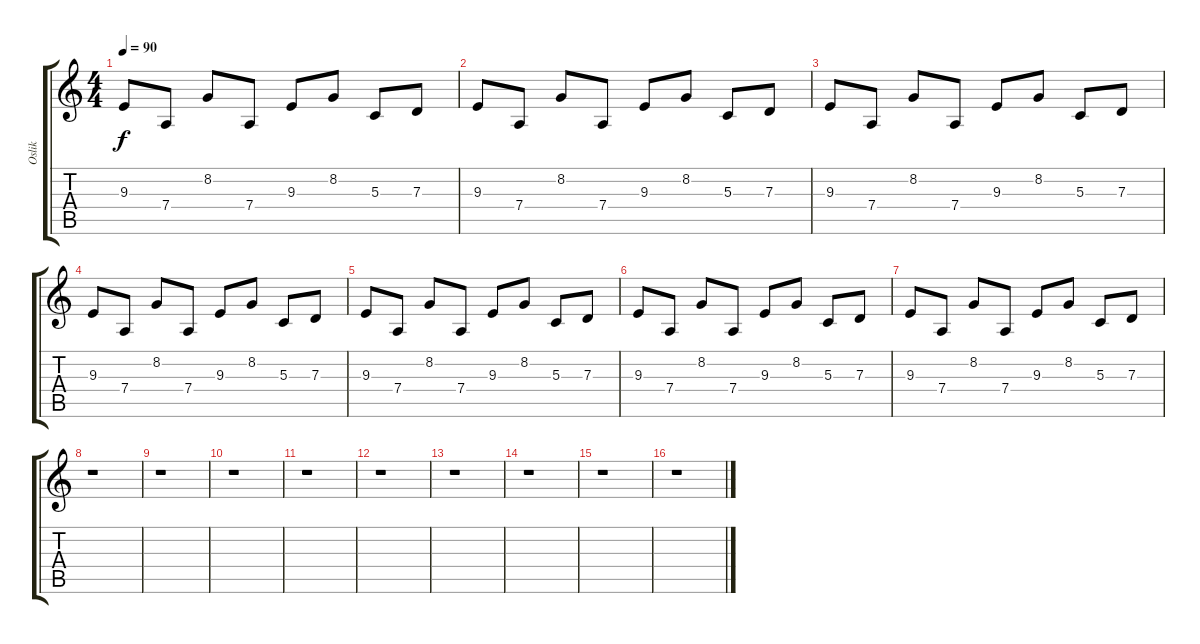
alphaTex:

\track ("Oslik" "Oslik") {instrument lead2sawtooth}
\staff {score tabs}
\tuning (E4 B3 G3 D3 A2 E2) {hide}
\ts (4 4)
\tempo 90
\clef g2
\ks c
9.3.8{dy f} 7.4.8 8.2.8 7.4.8 9.3.8 8.2.8 5.3.8 7.3.8 |
9.3.8 7.4.8 8.2.8 7.4.8 9.3.8 8.2.8 5.3.8 7.3.8 |
9.3.8 7.4.8 8.2.8 7.4.8 9.3.8 8.2.8 5.3.8 7.3.8 |
9.3.8 7.4.8 8.2.8 7.4.8 9.3.8 8.2.8 5.3.8 7.3.8 |
9.3.8 7.4.8 8.2.8 7.4.8 9.3.8 8.2.8 5.3.8 7.3.8 |
9.3.8 7.4.8 8.2.8 7.4.8 9.3.8 8.2.8 5.3.8 7.3.8 |
9.3.8 7.4.8 8.2.8 7.4.8 9.3.8 8.2.8 5.3.8 7.3.8 |
r.1 |
r.1 |
r.1 |
r.1 |
r.1 |
r.1 |
r.1 |
r.1 |
r.1
